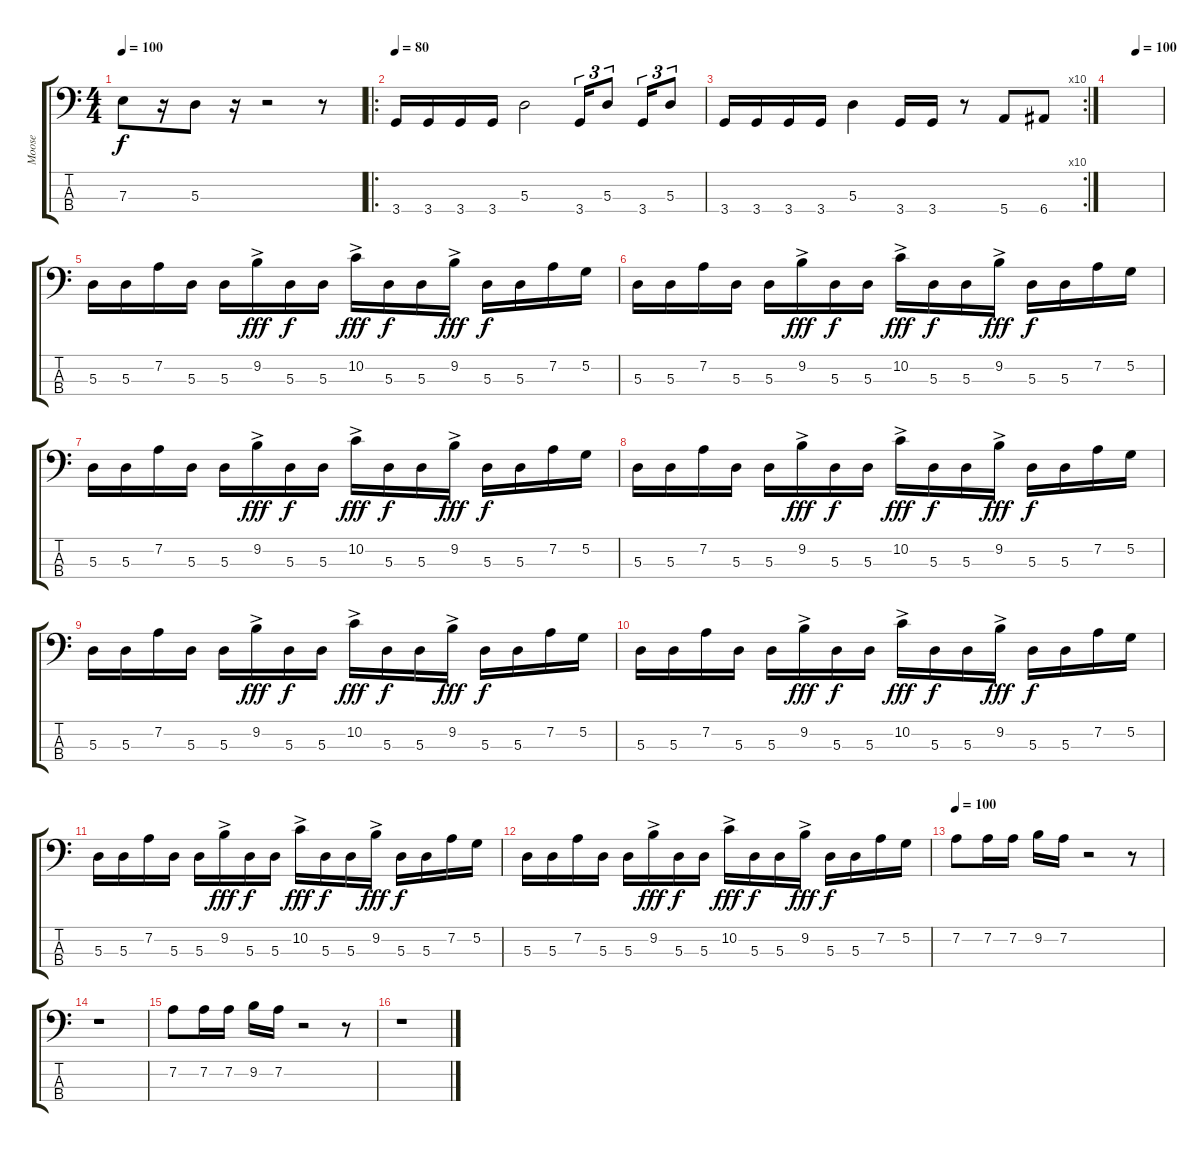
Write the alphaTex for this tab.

\track ("Moose" "Moose") {instrument electricbassfinger}
\staff {score tabs}
\tuning (G2 D2 A1 E1) {hide}
\ts (4 4)
\tempo 100
\clef f4
\ks c
7.3.8{dy f} r.16 5.3.8 r.16 r.2 r.8 |
\ro
\tempo 80
3.4.16 3.4.16 3.4.16 3.4.16 5.3.2 3.4.16{tu (3 2)} 5.3.8{tu (3 2)} 3.4.16{tu (3 2)} 5.3.8{tu (3 2)} |
\rc 10
3.4.16 3.4.16 3.4.16 3.4.16 5.3.4 3.4.16 3.4.16 r.8 5.4.8 6.4.8 |
\tempo (100 0.5)
|
5.3.16 5.3.16 7.2.16 5.3.16 5.3.16 9.2{ac}.16{dy fff} 5.3.16{dy f} 5.3.16 10.2{ac}.16{dy fff} 5.3.16{dy f} 5.3.16 9.2{ac}.16{dy fff} 5.3.16{dy f} 5.3.16 7.2.16 5.2.16 |
5.3.16 5.3.16 7.2.16 5.3.16 5.3.16 9.2{ac}.16{dy fff} 5.3.16{dy f} 5.3.16 10.2{ac}.16{dy fff} 5.3.16{dy f} 5.3.16 9.2{ac}.16{dy fff} 5.3.16{dy f} 5.3.16 7.2.16 5.2.16 |
5.3.16 5.3.16 7.2.16 5.3.16 5.3.16 9.2{ac}.16{dy fff} 5.3.16{dy f} 5.3.16 10.2{ac}.16{dy fff} 5.3.16{dy f} 5.3.16 9.2{ac}.16{dy fff} 5.3.16{dy f} 5.3.16 7.2.16 5.2.16 |
5.3.16 5.3.16 7.2.16 5.3.16 5.3.16 9.2{ac}.16{dy fff} 5.3.16{dy f} 5.3.16 10.2{ac}.16{dy fff} 5.3.16{dy f} 5.3.16 9.2{ac}.16{dy fff} 5.3.16{dy f} 5.3.16 7.2.16 5.2.16 |
5.3.16 5.3.16 7.2.16 5.3.16 5.3.16 9.2{ac}.16{dy fff} 5.3.16{dy f} 5.3.16 10.2{ac}.16{dy fff} 5.3.16{dy f} 5.3.16 9.2{ac}.16{dy fff} 5.3.16{dy f} 5.3.16 7.2.16 5.2.16 |
5.3.16 5.3.16 7.2.16 5.3.16 5.3.16 9.2{ac}.16{dy fff} 5.3.16{dy f} 5.3.16 10.2{ac}.16{dy fff} 5.3.16{dy f} 5.3.16 9.2{ac}.16{dy fff} 5.3.16{dy f} 5.3.16 7.2.16 5.2.16 |
5.3.16 5.3.16 7.2.16 5.3.16 5.3.16 9.2{ac}.16{dy fff} 5.3.16{dy f} 5.3.16 10.2{ac}.16{dy fff} 5.3.16{dy f} 5.3.16 9.2{ac}.16{dy fff} 5.3.16{dy f} 5.3.16 7.2.16 5.2.16 |
5.3.16 5.3.16 7.2.16 5.3.16 5.3.16 9.2{ac}.16{dy fff} 5.3.16{dy f} 5.3.16 10.2{ac}.16{dy fff} 5.3.16{dy f} 5.3.16 9.2{ac}.16{dy fff} 5.3.16{dy f} 5.3.16 7.2.16 5.2.16 |
\tempo 100
7.2.8 7.2.16 7.2.16 9.2.16 7.2.16 r.2 r.8 |
r.1 |
7.2.8 7.2.16 7.2.16 9.2.16 7.2.16 r.2 r.8 |
r.1
